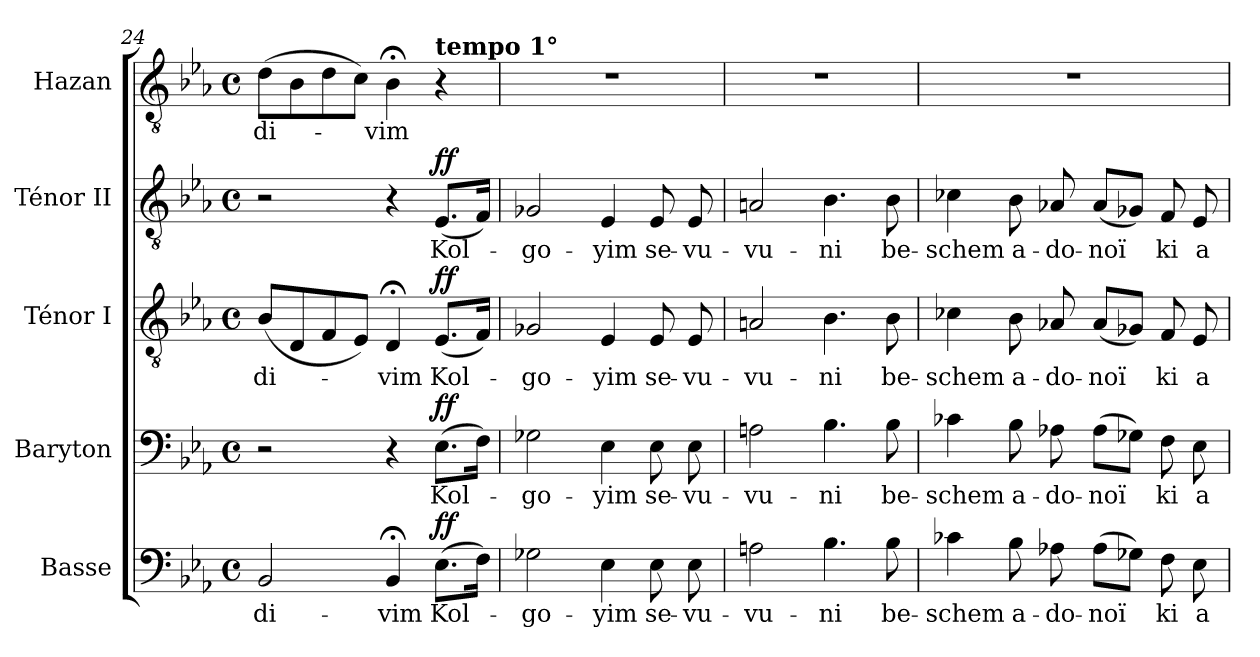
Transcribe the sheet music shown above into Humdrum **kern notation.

**kern	**text	**dynam	**kern	**text	**dynam	**kern	**text	**dynam	**kern	**text	**dynam	**kern	**text
*part5	*part5	*part5	*part4	*part4	*part4	*part3	*part3	*part3	*part2	*part2	*part2	*part1	*part1
*staff5	*staff5	*staff5	*staff4	*staff4	*staff4	*staff3	*staff3	*staff3	*staff2	*staff2	*staff2	*staff1	*staff1
*I"Basse	*	*	*I"Baryton	*	*	*I"Ténor I	*	*	*I"Ténor II	*	*	*I"Hazan	*
*I'B.	*	*	*I'Bar.	*	*	*I'T. I	*	*	*I'T. II	*	*	*I'H.	*
*clefF4	*	*	*clefF4	*	*	*clefGv2	*	*	*clefGv2	*	*	*clefGv2	*
*	*	*	*	*	*	*ITrd7c12	*	*	*ITrd7c12	*	*	*ITrd7c12	*
*k[b-e-a-]	*	*	*k[b-e-a-]	*	*	*k[b-e-a-]	*	*	*k[b-e-a-]	*	*	*k[b-e-a-]	*
*E-:	*	*	*E-:	*	*	*E-:	*	*	*E-:	*	*	*E-:	*
*M4/4	*	*	*M4/4	*	*	*M4/4	*	*	*M4/4	*	*	*M4/4	*
*met(c)	*	*	*met(c)	*	*	*met(c)	*	*	*met(c)	*	*	*met(c)	*
=24	=24	=24	=24	=24	=24	=24	=24	=24	=24	=24	=24	=24	=24
!	!LO:LY:b:color=#000000	!	!	!	!	!	!	!	!	!	!	!	!
!	!	!	!	!	!	!	!LO:LY:b:color=#000000	!	!	!	!	!	!
!	!	!	!	!	!	!	!	!	!	!	!	!	!LO:LY:b:color=#000000
2BB-i/	-di-	.	2r	.	.	(8BB-i/L	-di-	.	2r	.	.	(8Di\L	-di-
.	.	.	.	.	.	8DDi/	.	.	.	.	.	8BB-i\	.
.	.	.	.	.	.	8FFi/	.	.	.	.	.	8Di\	.
.	.	.	.	.	.	8EE-i/J)	.	.	.	.	.	8Ci\J)	.
!	!LO:LY:b:color=#000000	!	!	!	!	!	!	!	!	!	!	!	!
!	!	!	!	!	!	!	!LO:LY:b:color=#000000	!	!	!	!	!	!
!	!	!	!	!	!	!	!	!	!	!	!	!	!LO:LY:b:color=#000000
4BB-;i/	-vim	.	4r	.	.	4DD;i/	-vim	.	4r	.	.	4BB-;i\	-vim
!	!LO:LY:b:color=#000000	!	!	!	!	!	!	!	!	!	!	!	!
!	!	!	!	!LO:LY:b:color=#000000	!	!	!	!	!	!	!	!	!
!	!	!	!	!	!	!	!LO:LY:b:color=#000000	!	!	!	!	!	!
!	!	!	!	!	!	!	!	!	!	!	!	!LO:TX:a:B:t=tempo 1°	!
!	!	!	!	!	!	!	!	!	!	!LO:LY:b:color=#000000	!	!	!
(8.E-i\L	Kol-	ff	(8.E-i\L	Kol-	ff	(8.EE-i/L	Kol-	ff	(8.EE-i/L	Kol-	ff	4r	.
16Fi\Jk)	.	.	16Fi\Jk)	.	.	16FFi/Jk)	.	.	16FFi/Jk)	.	.	.	.
=25	=25	=25	=25	=25	=25	=25	=25	=25	=25	=25	=25	=25	=25
!	!LO:LY:b:color=#000000	!	!	!	!	!	!	!	!	!	!	!	!
!	!	!	!	!LO:LY:b:color=#000000	!	!	!	!	!	!	!	!	!
!	!	!	!	!	!	!	!LO:LY:b:color=#000000	!	!	!	!	!	!
!	!	!	!	!	!	!	!	!	!	!LO:LY:b:color=#000000	!	!	!
2G-Xi\	-go-	.	2G-Xi\	-go-	.	2GG-Xi/	-go-	.	2GG-Xi/	-go-	.	1r	.
!	!LO:LY:b:color=#000000	!	!	!	!	!	!	!	!	!	!	!	!
!	!	!	!	!LO:LY:b:color=#000000	!	!	!	!	!	!	!	!	!
!	!	!	!	!	!	!	!LO:LY:b:color=#000000	!	!	!	!	!	!
!	!	!	!	!	!	!	!	!	!	!LO:LY:b:color=#000000	!	!	!
4E-i\	-yim	.	4E-i\	-yim	.	4EE-i/	-yim	.	4EE-i/	-yim	.	.	.
!	!LO:LY:b:color=#000000	!	!	!	!	!	!	!	!	!	!	!	!
!	!	!	!	!LO:LY:b:color=#000000	!	!	!	!	!	!	!	!	!
!	!	!	!	!	!	!	!LO:LY:b:color=#000000	!	!	!	!	!	!
!	!	!	!	!	!	!	!	!	!	!LO:LY:b:color=#000000	!	!	!
8E-i\	se-	.	8E-i\	se-	.	8EE-i/	se-	.	8EE-i/	se-	.	.	.
!	!LO:LY:b:color=#000000	!	!	!	!	!	!	!	!	!	!	!	!
!	!	!	!	!LO:LY:b:color=#000000	!	!	!	!	!	!	!	!	!
!	!	!	!	!	!	!	!LO:LY:b:color=#000000	!	!	!	!	!	!
!	!	!	!	!	!	!	!	!	!	!LO:LY:b:color=#000000	!	!	!
8E-i\	-vu-	.	8E-i\	-vu-	.	8EE-i/	-vu-	.	8EE-i/	-vu-	.	.	.
=26	=26	=26	=26	=26	=26	=26	=26	=26	=26	=26	=26	=26	=26
!	!LO:LY:b:color=#000000	!	!	!	!	!	!	!	!	!	!	!	!
!	!	!	!	!LO:LY:b:color=#000000	!	!	!	!	!	!	!	!	!
!	!	!	!	!	!	!	!LO:LY:b:color=#000000	!	!	!	!	!	!
!	!	!	!	!	!	!	!	!	!	!LO:LY:b:color=#000000	!	!	!
2Ani\	-vu-	.	2Ani\	-vu-	.	2AAni/	-vu-	.	2AAni/	-vu-	.	1r	.
!	!LO:LY:b:color=#000000	!	!	!	!	!	!	!	!	!	!	!	!
!	!	!	!	!LO:LY:b:color=#000000	!	!	!	!	!	!	!	!	!
!	!	!	!	!	!	!	!LO:LY:b:color=#000000	!	!	!	!	!	!
!	!	!	!	!	!	!	!	!	!	!LO:LY:b:color=#000000	!	!	!
4.B-i\	-ni	.	4.B-i\	-ni	.	4.BB-i\	-ni	.	4.BB-i\	-ni	.	.	.
!	!LO:LY:b:color=#000000	!	!	!	!	!	!	!	!	!	!	!	!
!	!	!	!	!LO:LY:b:color=#000000	!	!	!	!	!	!	!	!	!
!	!	!	!	!	!	!	!LO:LY:b:color=#000000	!	!	!	!	!	!
!	!	!	!	!	!	!	!	!	!	!LO:LY:b:color=#000000	!	!	!
8B-i\	be-	.	8B-i\	be-	.	8BB-i\	be-	.	8BB-i\	be-	.	.	.
=27	=27	=27	=27	=27	=27	=27	=27	=27	=27	=27	=27	=27	=27
!	!LO:LY:b:color=#000000	!	!	!	!	!	!	!	!	!	!	!	!
!	!	!	!	!LO:LY:b:color=#000000	!	!	!	!	!	!	!	!	!
!	!	!	!	!	!	!	!LO:LY:b:color=#000000	!	!	!	!	!	!
!	!	!	!	!	!	!	!	!	!	!LO:LY:b:color=#000000	!	!	!
4c-Xi\	-schem	.	4c-Xi\	-schem	.	4C-Xi\	-schem	.	4C-Xi\	-schem	.	1r	.
!	!LO:LY:b:color=#000000	!	!	!	!	!	!	!	!	!	!	!	!
!	!	!	!	!LO:LY:b:color=#000000	!	!	!	!	!	!	!	!	!
!	!	!	!	!	!	!	!LO:LY:b:color=#000000	!	!	!	!	!	!
!	!	!	!	!	!	!	!	!	!	!LO:LY:b:color=#000000	!	!	!
8B-i\	a-	.	8B-i\	a-	.	8BB-i\	a-	.	8BB-i\	a-	.	.	.
!	!LO:LY:b:color=#000000	!	!	!	!	!	!	!	!	!	!	!	!
!	!	!	!	!LO:LY:b:color=#000000	!	!	!	!	!	!	!	!	!
!	!	!	!	!	!	!	!LO:LY:b:color=#000000	!	!	!	!	!	!
!	!	!	!	!	!	!	!	!	!	!LO:LY:b:color=#000000	!	!	!
8A-Xi\	-do-	.	8A-Xi\	-do-	.	8AA-Xi/	-do-	.	8AA-Xi/	-do-	.	.	.
!	!LO:LY:b:color=#000000	!	!	!	!	!	!	!	!	!	!	!	!
!	!	!	!	!LO:LY:b:color=#000000	!	!	!	!	!	!	!	!	!
!	!	!	!	!	!	!	!LO:LY:b:color=#000000	!	!	!	!	!	!
!	!	!	!	!	!	!	!	!	!	!LO:LY:b:color=#000000	!	!	!
(8A-i\L	-noï	.	(8A-i\L	-noï	.	(8AA-i/L	-noï	.	(8AA-i/L	-noï	.	.	.
8G-Xi\J)	.	.	8G-Xi\J)	.	.	8GG-Xi/J)	.	.	8GG-Xi/J)	.	.	.	.
!	!LO:LY:b:color=#000000	!	!	!	!	!	!	!	!	!	!	!	!
!	!	!	!	!LO:LY:b:color=#000000	!	!	!	!	!	!	!	!	!
!	!	!	!	!	!	!	!LO:LY:b:color=#000000	!	!	!	!	!	!
!	!	!	!	!	!	!	!	!	!	!LO:LY:b:color=#000000	!	!	!
8Fi\	ki	.	8Fi\	ki	.	8FFi/	ki	.	8FFi/	ki	.	.	.
!	!LO:LY:b:color=#000000	!	!	!	!	!	!	!	!	!	!	!	!
!	!	!	!	!LO:LY:b:color=#000000	!	!	!	!	!	!	!	!	!
!	!	!	!	!	!	!	!LO:LY:b:color=#000000	!	!	!	!	!	!
!	!	!	!	!	!	!	!	!	!	!LO:LY:b:color=#000000	!	!	!
8E-i\	a-	.	8E-i\	a-	.	8EE-i/	a-	.	8EE-i/	a-	.	.	.
=	=	=	=	=	=	=	=	=	=	=	=	=	=
*-	*-	*-	*-	*-	*-	*-	*-	*-	*-	*-	*-	*-	*-
